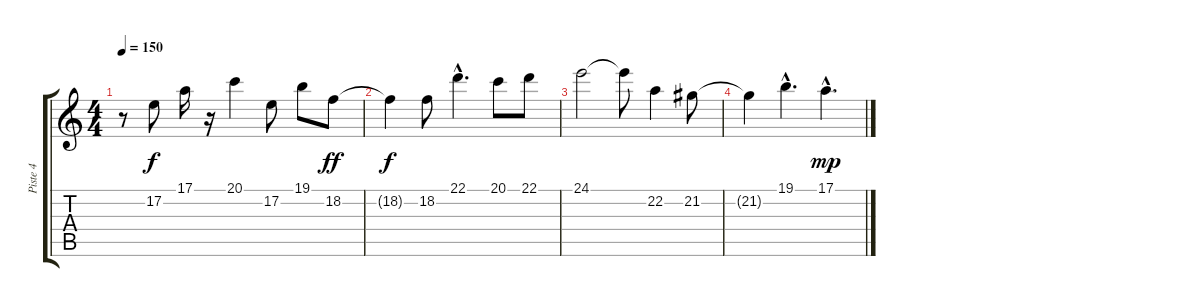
\track ("Piste 4" "Piste 4") {instrument glockenspiel}
\staff {score tabs}
\tuning (E4 B3 G3 D3 A2 E2) {hide}
\ts (4 4)
\tempo 150
\clef g2
\ks c
r.8{dy mp} 17.2.8{dy f} 17.1.16 r.16 20.1.4 17.2.8 19.1.8 18.2.8{dy ff} |
18.2{t}.4{dy f} 18.2.8 22.1{hac}.4{d} 20.1.8 22.1.8 |
24.1.2 24.1{t}.8 22.2.4 21.2.8 |
21.2{t}.4 19.1{hac}.4{d} 17.1{hac}.4{d dy mp}
